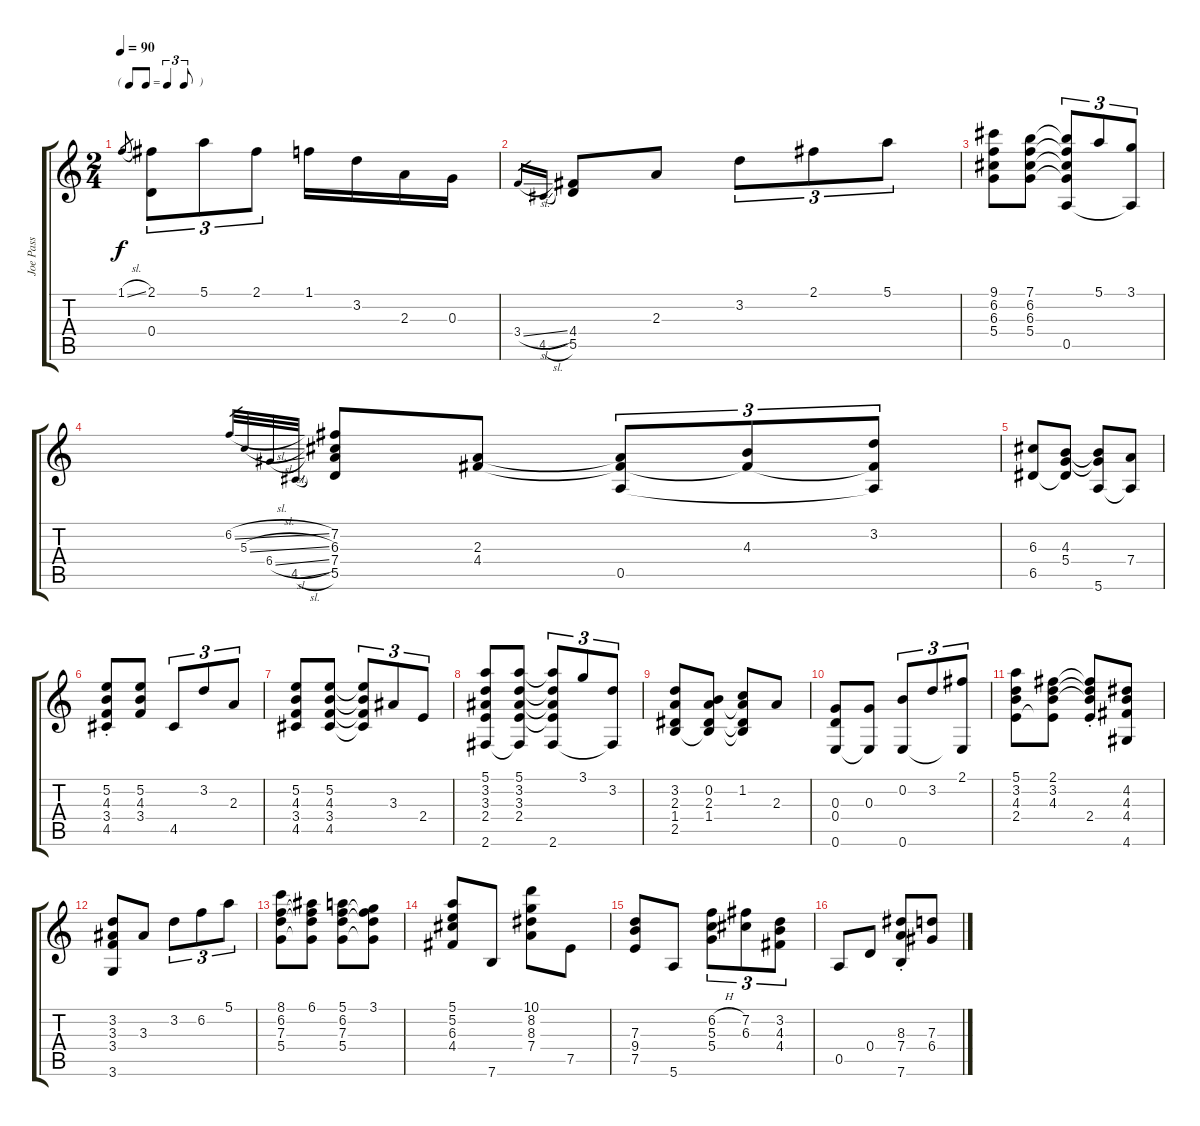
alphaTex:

\track ("Joe Pass" "Joe Pass") {instrument electricguitarjazz}
\staff {score tabs}
\tuning (E4 B3 G3 D3 A2 E2) {hide}
\ts (2 4)
\tf triplet8th
\tempo 90
\clef g2
\ks c
1.1{sl}.8{gr dy f} (2.1 0.4).8{tu (3 2)} 5.1.8{tu (3 2)} 2.1.8{tu (3 2)} 1.1.16 3.2.16 2.3.16 0.3.16 |
3.4{sl}.16{gr} 4.5{sl}.16{gr} (4.4 5.5).8 2.3.8 3.2.8{tu (3 2)} 2.1.8{tu (3 2)} 5.1.8{tu (3 2)} |
(9.1 6.2 6.3 5.4).8 (7.1 6.2 6.3 5.4).8 (7.1{t} 6.2{t} 6.3{t} 5.4{t} 0.5).8{tu (3 2)} 5.1.8{tu (3 2)} (3.1 0.5{t}).8{tu (3 2)} |
6.2{sl}.32{gr} 5.3{sl}.32{gr} 6.4{sl}.32{gr} 4.5{sl}.32{gr} (7.2 6.3 7.4 5.5).8 (2.3 4.4).8 (2.3{t} 4.4{t} 0.5).8{tu (3 2)} (4.3 4.4{t}).8{tu (3 2)} (3.2 4.4{t} 0.5{t}).8{tu (3 2)} |
(6.3 6.5).8 (4.3 5.4 6.5{t}).8 (4.3{t} 5.4{t} 5.6).8 (7.4 5.6{t}).8 |
(5.2{st} 4.3{st} 3.4{st} 4.5{st}).8 (5.2 4.3 3.4).8 4.5.8{tu (3 2)} 3.2.8{tu (3 2)} 2.3.8{tu (3 2)} |
(5.2 4.3 3.4 4.5).8 (5.2 4.3 3.4 4.5).8 (5.2{t} 4.3{t} 3.4{t} 4.5{t}).8{tu (3 2)} 3.3.8{tu (3 2)} 2.4.8{tu (3 2)} |
(5.1 3.2 3.3 2.4 2.6).8 (5.1 3.2 3.3 2.4 2.6{t}).8 (5.1{t} 3.2{t} 3.3{t} 2.4{t} 2.6).8{tu (3 2)} 3.1.8{tu (3 2)} (3.2 2.6{t}).8{tu (3 2)} |
(3.2 2.3 1.4 2.5).8 (0.2 2.3 1.4 2.5{t}).8 (1.2 2.3{t} 1.4{t} 2.5{t}).8 2.3.8 |
(0.3 0.4 0.6).8 (0.3 0.6{t}).8 (0.2 0.6).8{tu (3 2)} 3.2.8{tu (3 2)} (2.1 0.6{t}).8{tu (3 2)} |
(5.1 3.2 4.3 2.4).8 (2.1 3.2 4.3 2.4{t}).8 (2.1{t} 3.2{t} 4.3{t} 2.4{st}).8 (4.2 4.3 4.4 4.6).8 |
(3.2 3.3 3.4 3.6).8 3.3.8 3.2.8{tu (3 2)} 6.2.8{tu (3 2)} 5.1.8{tu (3 2)} |
(8.1 6.2 7.3 5.4).8 (6.1 6.2{t} 7.3{t} 5.4{t}).8 (5.1 6.2 7.3 5.4).8 (3.1 6.2{t} 7.3{t} 5.4{t}).8 |
(5.1 5.2 6.3 4.4).8 7.6.8 (10.1 8.2 8.3 7.4).8 7.5.8 |
(7.3 9.4 7.5).8 5.6.8 (6.2{h} 5.3{h} 5.4).8{tu (3 2)} (7.2 6.3).8{tu (3 2)} (3.2 4.3 4.4).8{tu (3 2)} |
0.5.8 0.4.8 (8.3{st} 7.4{st} 7.6{st}).8 (7.3 6.4).8
